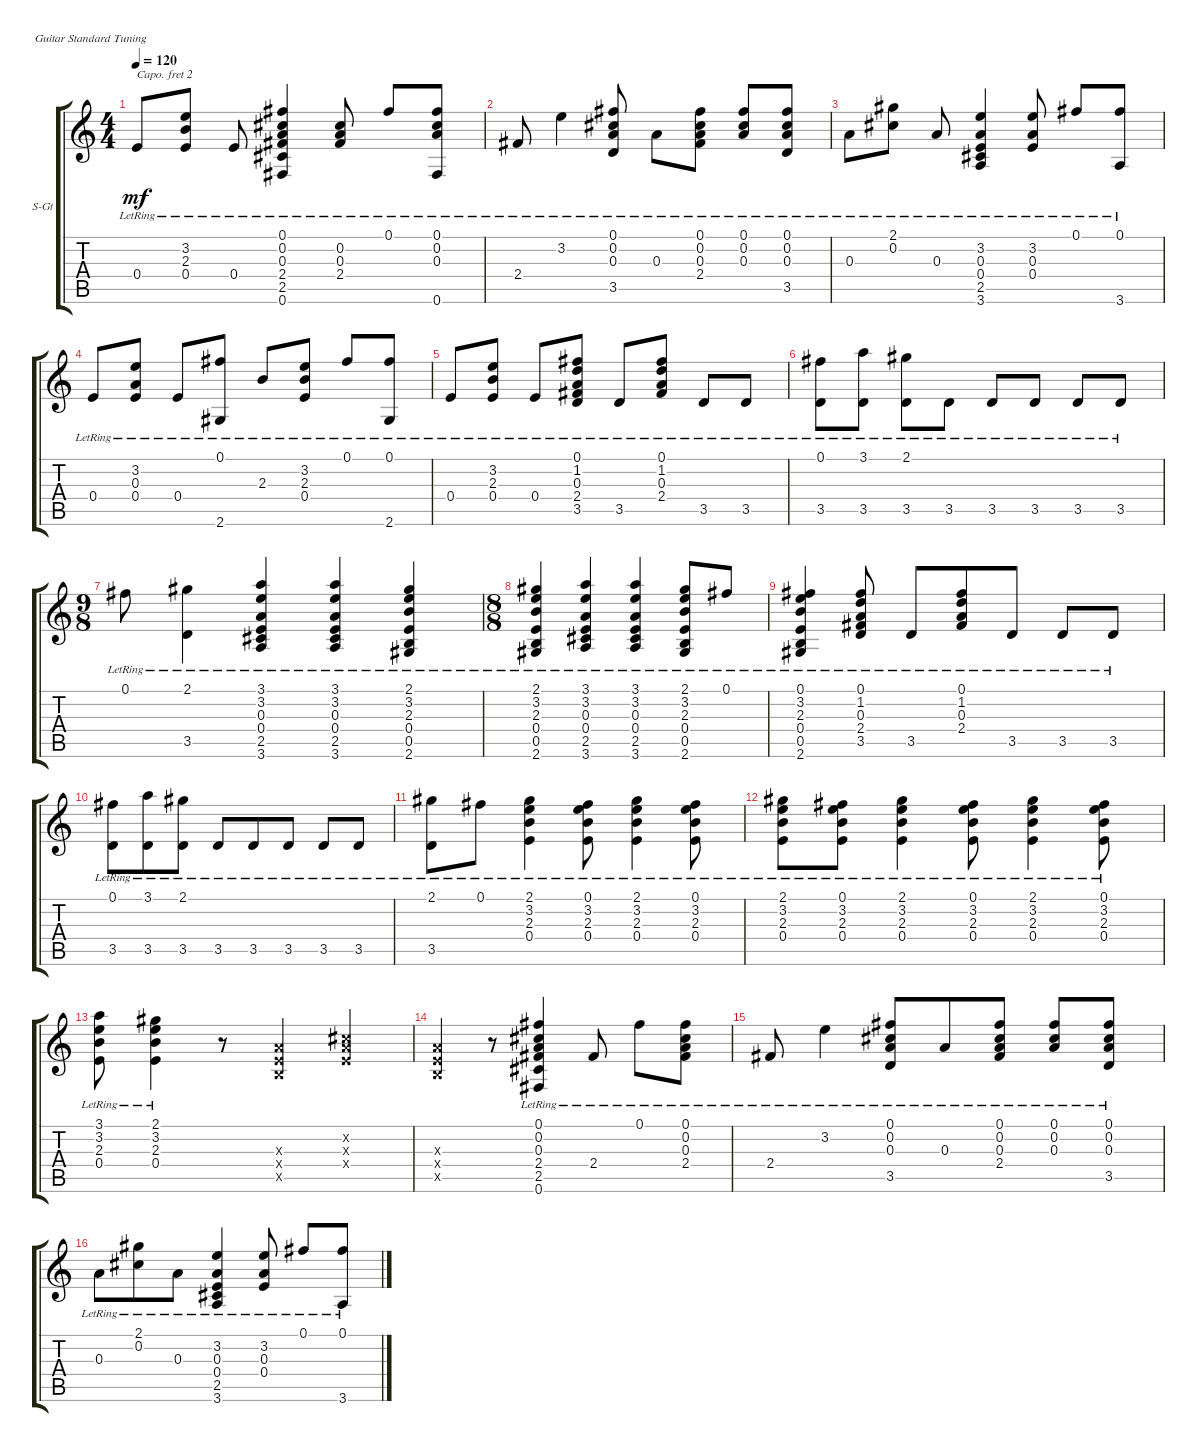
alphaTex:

\defaultSystemsLayout 4
\bracketExtendMode groupsimilarinstruments
\firstSystemTrackNameOrientation horizontal
\otherSystemsTrackNameOrientation horizontal
\track ("Steel Guitar" "S-Gt") {instrument acousticguitarsteel}
\staff {score tabs}
\capo 2
\tuning (E4 B3 G3 D3 A2 E2)
\ts (4 4)
\tempo 120
\clef g2
\ks c
0.4{lr}.8{dy mf} (0.4{lr} 2.3{lr} 3.2{lr}).8 0.4{lr}.8 (2.5{lr} 2.4{lr} 0.3{lr} 0.2{lr} 0.1{lr} 0.6{lr}).4 (2.4{lr} 0.3{lr} 0.2{lr}).8 0.1{lr}.8 (0.1{lr} 0.3{lr} 0.2{lr} 0.6{lr}).8 |
2.4{lr}.8 3.2{lr}.4 (3.5{lr} 0.1{lr} 0.2{lr} 0.3{lr}).8 0.3{lr}.8 (2.4{lr} 0.3{lr} 0.2{lr} 0.1{lr}).8 (0.1{lr} 0.2{lr} 0.3{lr}).8 (3.5{lr} 0.3{lr} 0.1{lr} 0.2{lr}).8 |
0.3{lr}.8 (2.1{lr} 0.2{lr}).8 0.3{lr}.8 (3.6{lr} 2.5{lr} 0.4{lr} 0.3{lr} 3.2{lr}).4 (0.4{lr} 0.3{lr} 3.2{lr}).8 0.1{lr}.8 (0.1{lr} 3.6{lr}).8 |
0.4{lr}.8 (0.4{lr} 0.3{lr} 3.2{lr}).8 0.4{lr}.8 (2.6{lr} 0.1{lr}).8 2.3{lr}.8 (0.4{lr} 2.3{lr} 3.2{lr}).8 0.1{lr}.8 (0.1{lr} 2.6{lr}).8 |
0.4{lr}.8 (0.4{lr} 2.3{lr} 3.2{lr}).8 0.4{lr}.8 (0.1{lr} 1.2{lr} 0.3{lr} 3.5{lr} 2.4{lr}).8 3.5{lr}.8 (0.1{lr} 1.2{lr} 0.3{lr} 2.4{lr}).8 3.5{lr}.8 3.5{lr}.8 |
(0.1{lr} 3.5{lr}).8 (3.1{lr} 3.5{lr}).8 (2.1{lr} 3.5{lr}).8 3.5{lr}.8 3.5{lr}.8 3.5{lr}.8 3.5{lr}.8 3.5{lr}.8 |
\ts (9 8)
0.1{lr}.8 (2.1{lr} 3.5{lr}).4 (3.6{lr} 2.5{lr} 0.4{lr} 0.3{lr} 3.2{lr} 3.1{lr}).4 (3.6{lr} 2.5{lr} 0.4{lr} 0.3{lr} 3.2{lr} 3.1{lr}).4 (0.4{lr} 2.3{lr} 3.2{lr} 2.1{lr} 0.5{lr} 2.6{lr}).4 |
\ts (8 8)
(0.4{lr} 2.3{lr} 3.2{lr} 2.1{lr} 0.5{lr} 2.6{lr}).4 (3.6{lr} 2.5{lr} 0.4{lr} 0.3{lr} 3.2{lr} 3.1{lr}).4 (3.6{lr} 2.5{lr} 0.4{lr} 0.3{lr} 3.2{lr} 3.1{lr}).4 (0.4{lr} 2.3{lr} 3.2{lr} 2.1{lr} 0.5{lr} 2.6{lr}).8 0.1{lr}.8 |
(0.4{lr} 2.3{lr} 3.2{lr} 0.1{lr} 0.5{lr} 2.6{lr}).4 (0.1{lr} 1.2{lr} 0.3{lr} 3.5{lr} 2.4{lr}).8 3.5{lr}.8 (0.1{lr} 1.2{lr} 0.3{lr} 2.4{lr}).8 3.5{lr}.8 3.5{lr}.8 3.5{lr}.8 |
(0.1{lr} 3.5{lr}).8 (3.1{lr} 3.5{lr}).8 (2.1{lr} 3.5{lr}).8 3.5{lr}.8 3.5{lr}.8 3.5{lr}.8 3.5{lr}.8 3.5{lr}.8 |
(3.5{lr} 2.1{lr}).8 0.1{lr}.8 (0.4{lr} 2.3{lr} 3.2{lr} 2.1{lr}).4 (0.4{lr} 2.3{lr} 3.2{lr} 0.1{lr}).8 (0.4{lr} 2.3{lr} 3.2{lr} 2.1{lr}).4 (0.4{lr} 2.3{lr} 3.2{lr} 0.1{lr}).8 |
(0.4{lr} 2.3{lr} 3.2{lr} 2.1{lr}).8 (0.4{lr} 2.3{lr} 3.2{lr} 0.1{lr}).8 (0.4{lr} 2.3{lr} 3.2{lr} 2.1{lr}).4 (0.4{lr} 2.3{lr} 3.2{lr} 0.1{lr}).8 (0.4{lr} 2.3{lr} 3.2{lr} 2.1{lr}).4 (0.4{lr} 2.3{lr} 3.2{lr} 0.1{lr}).8 |
(0.4{lr} 2.3{lr} 3.2{lr} 3.1{lr}).8 (0.4{lr} 2.3{lr} 3.2{lr} 2.1{lr}).4 r.8 (0.3{x} 0.4{x} 0.5{x}).4 (0.2{x} 0.3{x} 0.4{x}).4 |
(0.3{x} 0.4{x} 0.5{x}).4 r.8 (2.5{lr} 2.4{lr} 0.3{lr} 0.2{lr} 0.1{lr} 0.6{lr}).4 2.4{lr}.8 0.1{lr}.8 (0.1{lr} 2.4{lr} 0.3{lr} 0.2{lr}).8 |
2.4{lr}.8 3.2{lr}.4 (3.5{lr} 0.1{lr} 0.2{lr} 0.3{lr}).8 0.3{lr}.8 (2.4{lr} 0.3{lr} 0.2{lr} 0.1{lr}).8 (0.1{lr} 0.2{lr} 0.3{lr}).8 (3.5{lr} 0.3{lr} 0.1{lr} 0.2{lr}).8 |
0.3{lr}.8 (2.1{lr} 0.2{lr}).8 0.3{lr}.8 (3.6{lr} 2.5{lr} 0.4{lr} 0.3{lr} 3.2{lr}).4 (0.4{lr} 0.3{lr} 3.2{lr}).8 0.1{lr}.8 (0.1{lr} 3.6{lr}).8
